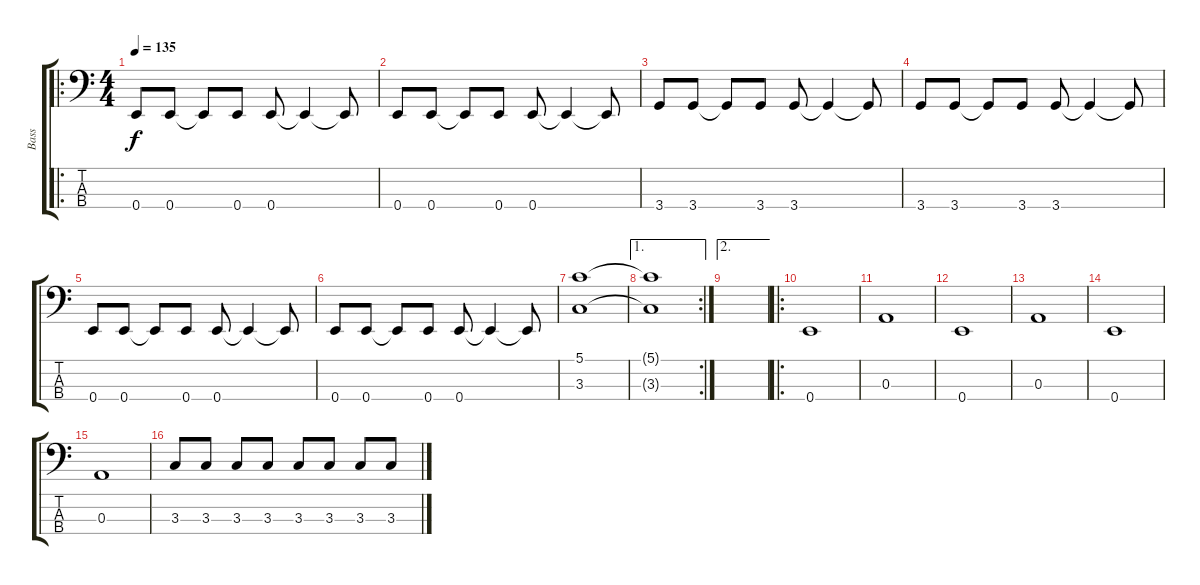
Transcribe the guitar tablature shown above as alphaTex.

\track ("Bass" "Bass") {instrument electricbassfinger}
\staff {score tabs}
\tuning (G2 D2 A1 E1) {hide}
\ro
\ts (4 4)
\tempo 135
\clef f4
\ks c
0.4.8{dy f} 0.4.8 0.4{t}.8 0.4.8 0.4.8 0.4{t}.4 0.4{t}.8 |
0.4.8 0.4.8 0.4{t}.8 0.4.8 0.4.8 0.4{t}.4 0.4{t}.8 |
3.4.8 3.4.8 3.4{t}.8 3.4.8 3.4.8 3.4{t}.4 3.4{t}.8 |
3.4.8 3.4.8 3.4{t}.8 3.4.8 3.4.8 3.4{t}.4 3.4{t}.8 |
0.4.8 0.4.8 0.4{t}.8 0.4.8 0.4.8 0.4{t}.4 0.4{t}.8 |
0.4.8 0.4.8 0.4{t}.8 0.4.8 0.4.8 0.4{t}.4 0.4{t}.8 |
(5.1 3.3).1 |
\ae 1
\rc 2
(5.1{t} 3.3{t}).1 |
\ae 2
|
\ro
0.4.1 |
0.3.1 |
0.4.1 |
0.3.1 |
0.4.1 |
0.3.1 |
3.3.8 3.3.8 3.3.8 3.3.8 3.3.8 3.3.8 3.3.8 3.3.8
